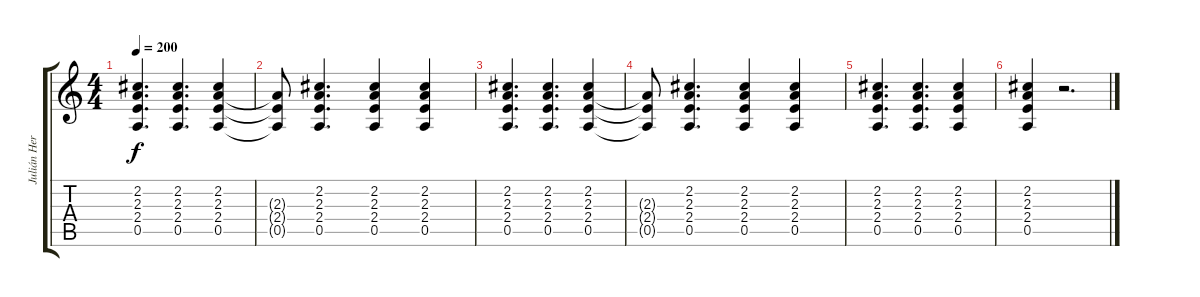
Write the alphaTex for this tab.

\track ("Julián Hernández - Guitarra rítmica" "Julián Her") {instrument overdrivenguitar}
\staff {score tabs}
\tuning (E4 B3 G3 D3 A2 E2) {hide}
\ts (4 4)
\tempo 200
\clef g2
\ks c
(2.2 2.3 2.4 0.5).4{d dy f} (2.2 2.3 2.4 0.5).4{d} (2.2 2.3 2.4 0.5).4 |
(2.3{t} 2.4{t} 0.5{t}).8 (2.2 2.3 2.4 0.5).4{d} (2.2 2.3 2.4 0.5).4 (2.2 2.3 2.4 0.5).4 |
(2.2 2.3 2.4 0.5).4{d} (2.2 2.3 2.4 0.5).4{d} (2.2 2.3 2.4 0.5).4 |
(2.3{t} 2.4{t} 0.5{t}).8 (2.2 2.3 2.4 0.5).4{d} (2.2 2.3 2.4 0.5).4 (2.2 2.3 2.4 0.5).4 |
(2.2 2.3 2.4 0.5).4{d} (2.2 2.3 2.4 0.5).4{d} (2.2 2.3 2.4 0.5).4 |
(2.2 2.3 2.4 0.5).4 r.2{d}
